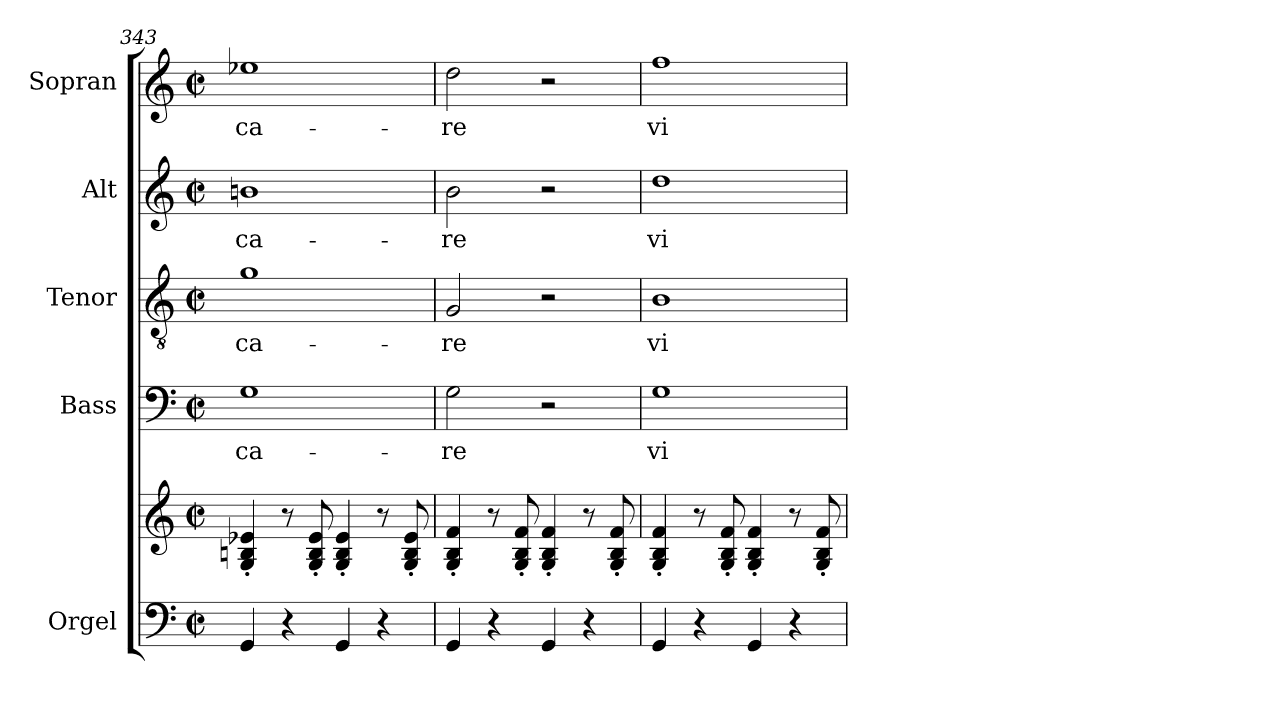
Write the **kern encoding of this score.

**kern	**kern	**kern	**text	**kern	**text	**kern	**text	**kern	**text
*part5	*part5	*part4	*part4	*part3	*part3	*part2	*part2	*part1	*part1
*staff6	*staff5	*staff4	*staff4	*staff3	*staff3	*staff2	*staff2	*staff1	*staff1
*I"Orgel	*	*I"Bass	*	*I"Tenor	*	*I"Alt	*	*I"Sopran	*
*I'Org.	*	*I'B.	*	*I'T.	*	*I'A.	*	*I'S.	*
!!LO:PB:g=z
*clefF4	*clefG2	*clefF4	*	*clefGv2	*	*clefG2	*	*clefG2	*
*k[]	*k[]	*k[]	*	*k[]	*	*k[]	*	*k[]	*
*C:	*C:	*C:	*	*C:	*	*C:	*	*C:	*
*M2/2	*M2/2	*M2/2	*	*M2/2	*	*M2/2	*	*M2/2	*
*met(c|)	*met(c|)	*met(c|)	*	*met(c|)	*	*met(c|)	*	*met(c|)	*
=343	=343	=343	=343	=343	=343	=343	=343	=343	=343
!	!	!	!LO:LY:b	!	!LO:LY:b	!	!LO:LY:b	!	!LO:LY:b
4GG/	4G/'< 4Bn/'< 4e-X/'<	1G	-ca-	1g	-ca-	1bn	-ca-	1ee-X	-ca-
4r	8r	.	.	.	.	.	.	.	.
.	8G/'< 8B/'< 8e-/'<	.	.	.	.	.	.	.	.
4GG/	4G/'< 4B/'< 4e-/'<	.	.	.	.	.	.	.	.
4r	8r	.	.	.	.	.	.	.	.
.	8G/'< 8B/'< 8e-/'<	.	.	.	.	.	.	.	.
=344	=344	=344	=344	=344	=344	=344	=344	=344	=344
!	!	!	!LO:LY:b	!	!LO:LY:b	!	!LO:LY:b	!	!LO:LY:b
4GG/	4G/'< 4B/'< 4f/'<	2G\	-re	2G/	-re	2b\	-re	2dd\	-re
4r	8r	.	.	.	.	.	.	.	.
.	8G/'< 8B/'< 8f/'<	.	.	.	.	.	.	.	.
4GG/	4G/'< 4B/'< 4f/'<	2r	.	2r	.	2r	.	2r	.
4r	8r	.	.	.	.	.	.	.	.
.	8G/'< 8B/'< 8f/'<	.	.	.	.	.	.	.	.
=345	=345	=345	=345	=345	=345	=345	=345	=345	=345
!	!	!	!LO:LY:b	!	!LO:LY:b	!	!LO:LY:b	!	!LO:LY:b
4GG/	4G/'< 4B/'< 4f/'<	1G	vi-	1B	vi-	1dd	vi-	1ff	vi-
4r	8r	.	.	.	.	.	.	.	.
.	8G/'< 8B/'< 8f/'<	.	.	.	.	.	.	.	.
4GG/	4G/'< 4B/'< 4f/'<	.	.	.	.	.	.	.	.
4r	8r	.	.	.	.	.	.	.	.
.	8G/'< 8B/'< 8f/'<	.	.	.	.	.	.	.	.
=	=	=	=	=	=	=	=	=	=
*-	*-	*-	*-	*-	*-	*-	*-	*-	*-
